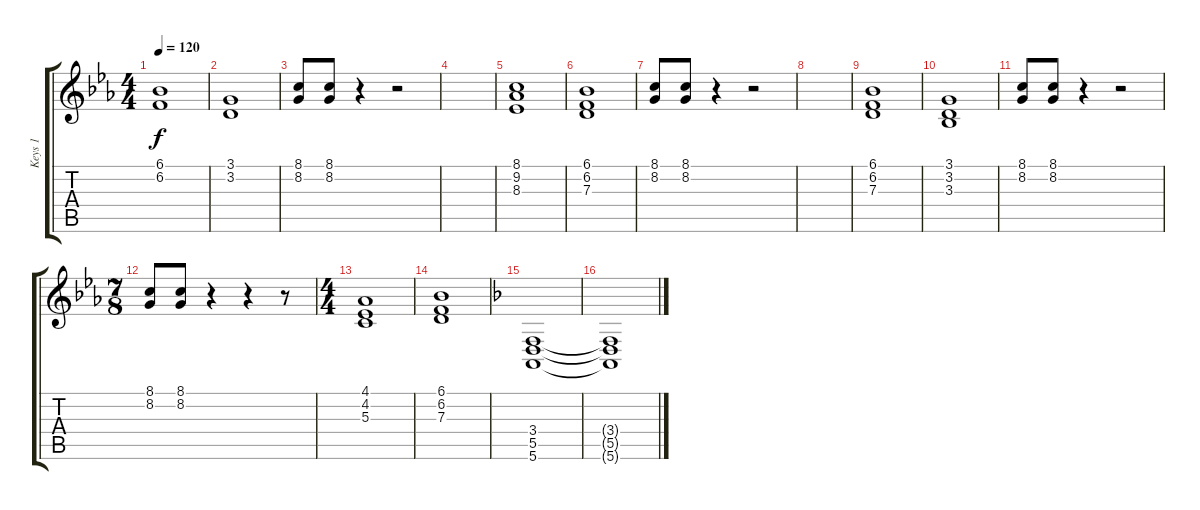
\track ("Keys 1" "Keys 1") {instrument churchorgan}
\staff {score tabs}
\tuning (E4 B3 G3 D3 A2 E2) {hide}
\ts (4 4)
\tempo 120
\clef g2
\ks eb
(6.1 6.2).1{dy f volume 13 balance 8 instrument churchorgan} |
(3.1 3.2).1 |
(8.1 8.2).8 (8.1 8.2).8 r.4 r.2 |
|
(8.1 9.2 8.3).1 |
(6.1 6.2 7.3).1 |
(8.1 8.2).8 (8.1 8.2).8 r.4 r.2 |
|
(6.1 6.2 7.3).1 |
(3.1 3.2 3.3).1 |
(8.1 8.2).8 (8.1 8.2).8 r.4 r.2 |
\ts (7 8)
(8.1 8.2).8 (8.1 8.2).8 r.4 r.4 r.8 |
\ts (4 4)
(4.1 4.2 5.3).1 |
(6.1 6.2 7.3).1 |
\ks f
(3.4 5.5 5.6).1 |
(3.4{t} 5.5{t} 5.6{t}).1
